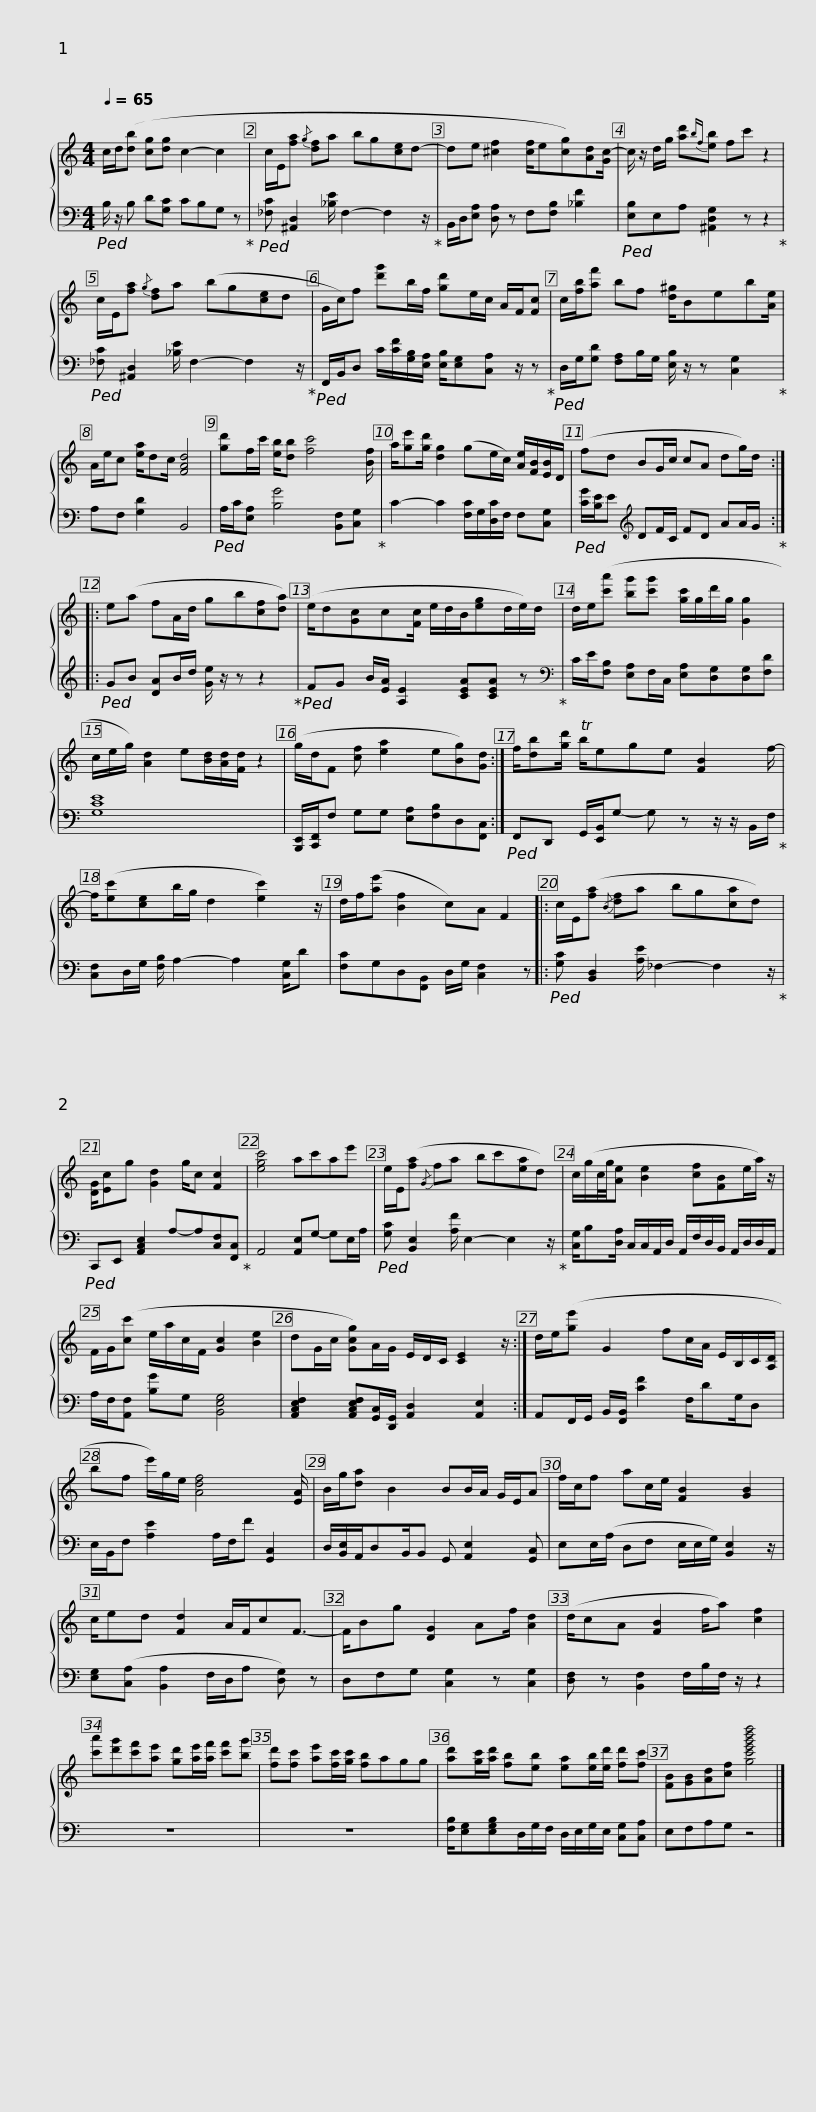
X:1
%%score { 1 | 2 }
L:1/8
Q:1/4=65
M:4/4
I:linebreak $
K:C
V:1 treble
V:2 bass
V:1
 c/d/([db] [cg][dg] c2- c2 | c/E/[fa]{/g} [df]a bg[ce]d- | de [^cf]2 [cf]/e[cg])[Ad][Gc-]/ | c/ z/ d/g/ [ad']{bf}[eb] fc' z2 |$ c/E/[fa]{/g} [df]a (bg[ce]d | %5
 G/c/)f [d'g']b/f/ [gd']e/c/ A/F/[Fc] | c/[fb]/[af'] bf [d^g]/Beb[Ae]/ | A/e/c [ea]/dc/ [FAd]4 |$ [gd']f/c'/ [eb]/[db] [fc']4 [Bf]/ | a/[ge'][gd']/ [dg]2 (ge/c/) [Ae]/[FB]/[EB]/D/ | %10
 (fd BG/c/ cA dg/)d/ :: e(a fA/d/ gb[cf][da]) |$ (e/d[Gc]c[Fc]/ e/d/B/[eg]d/e/)d/ | d/e/([c'a'] [bg'][c'g'] [gc']/g/d'/g/ [Gg]2 | c/e/g/) [Ad]2 e[Bd]/[Ad]/[Fd]/ z2 | %15
 (g/d/F [cf] [ea]2 e[Bg])[Gd] :|$ f/[db][gd']/ Tb/ege [FB]2 f/- | f/([ec'][ce]b/g/ d2 [ec']2) z/ | d/f/([ae'] [Bf]2 c)A F2 |:$ c/E/([fa]{/B} [df]a bg[ca]d) | %20
 [DG]/[Ec]g [Gd]2 g/c [Fc]2 | [egc']4 ac'ae' | e/E/([fa]{/G} fa bc'[ea]d) |$ c/(g/c/4g/4[Ae] [Be]2 [cf][FB]e/a/) z/ | F/G/([cc'] e/a/c/F/ [Gc]2 [Be]2 | %25
 dG/c/ [Gcg])A/G/ E/D/C/ [CE]2 z/ :|$ d/e/([ge'] G2 fc/A/ E/B,/C/[A,D]/ | bf e'/)g/e/ [Adf]4 [EA]/ | B/g/[da] B2 BB/A/ G/E/A |$ f/c/f ac/e/ [FB]2 [GB]2 | %30
 c/ed [Fd]2 A/F/cF3/2- | F/Bg [DG]2 Af/ [Ad]2 | (d/cA [FB]2 f/a) [cf]2 |$ [c'a'][d'g'][c'f'][ae'] [gd'][ae']/[af']/ [c'f'][bg'] | [fd'][fc'] [ae'][fc']/[gc']/ [fb]agg | %35
 [ad'][gc']/[ad']/ [fb][eb] [ea][eb]/[ed']/ [fd'][fc'] | [FB][GB][Ad][cf] [gc'e'g'b'd'']4 |] %37
V:2
!ped! B,/ z/ B, D[G,C] CB,G, z!ped-up! |!ped! [_F,C] [^A,,D,]2 [_B,E]/ F,2- F,2 z/!ped-up! | B,,/D,/[E,A,] [D,A,] z F,[F,B,] [_B,F]2 |!ped! [E,B,]E,A, [^A,,D,G,]2 z z2!ped-up! |$!ped! [_F,C] [^A,,D,]2 [_B,E]/ F,2- F,2 z/!ped-up! | %5
!ped! F,,/B,,/D, C/[CF]/[G,B,]/[E,A,]/ [E,B,]/[E,G,][C,A,] z/ z!ped-up! |!ped! D,/G,/[G,D] [F,A,]B,/G,/ [E,B,]/ z/ z [C,G,]2!ped-up! | A,F, [G,D]2 B,,4 |$!ped! A,/C/[E,A,] [B,G]4 [B,,F,][C,G,]!ped-up! | C2- C2 [F,C]/G,/[D,C]/F,/ F,[C,G,] | %10
!ped! [CG]/[B,E]/E[K:treble] DF/C/ FD AA/G/!ped-up! ::!ped! GB [DA]B/d/ [Ge]/ z/ z z2!ped-up! |$!ped! FG B/[EA]/ [A,E]2 [CEA][CEA] z!ped-up! |[K:bass] C/E/[F,B,] [E,A,]F,/C,/ [E,A,][D,G,][D,G,][F,D] | [G,CE]8 | %15
 [B,,,E,,]/[C,,F,,]/F, G,G, [E,A,][F,B,]D,[F,,C,] :|$!ped! F,,D,, G,,/[E,,B,,]/G,- G, z z/ z/ B,,/F,/!ped-up! | [C,F,]D,/G,/ [F,B,]/ A,2- A,2 [C,G,]/D | [F,C]G,D,[F,,B,,] D,/G,/ [C,F,]2 z |:$!ped! [G,C] [B,,D,]2 [A,E]/ _F,2- F,2 z/!ped-up! | %20
!ped! C,,E,, [A,,C,E,]2 A,-A,[C,F,][F,,C,]!ped-up! | A,,4 [A,,E,]G,- G,E,/A,/ |!ped! [G,C] [B,,E,]2 [A,F]/ E,2- E,2 z/!ped-up! |$ [C,G,]/B,[D,A,]/ C,/C,/A,,/D,/ A,,/F,/D,/B,,/ A,,/D,/D,/A,,/ | A,/F,/[A,,F,] [B,G]G, [B,,E,G,]4 | %25
 [A,,C,E,F,]2 [A,,C,E,F,][G,,C,]/[D,,G,,]/ [A,,D,]2 [A,,E,]2 :|$ A,,F,,/G,,/ B,,/[F,,B,,]/ [CF]2 F,/DG,/D, | E,/B,,/F, [A,E]2 A,/F,/F [G,,C,]2 | D,/[B,,E,]/A,,/D,B,,/B,, G,, [A,,E,]2 [G,,C,] |$ E,E,/(A,/ D,F, E,/E,/G,/) [B,,E,]2 z/ | %30
 [E,G,]([C,A,] [B,,A,]2 F,/D,/A, [D,G,]) z | D,F,G, [C,G,]2 z [C,G,]2 | [D,F,] z [B,,F,]2 F,/B,/F,/ z/ z2 |$ z8 | z8 | %35
 [F,B,]/[E,G,][E,G,B,]D,/G,/F,/ D,/E,/G,/E,/ [C,G,][C,A,] | E,F,A,G, z4 |] %37
